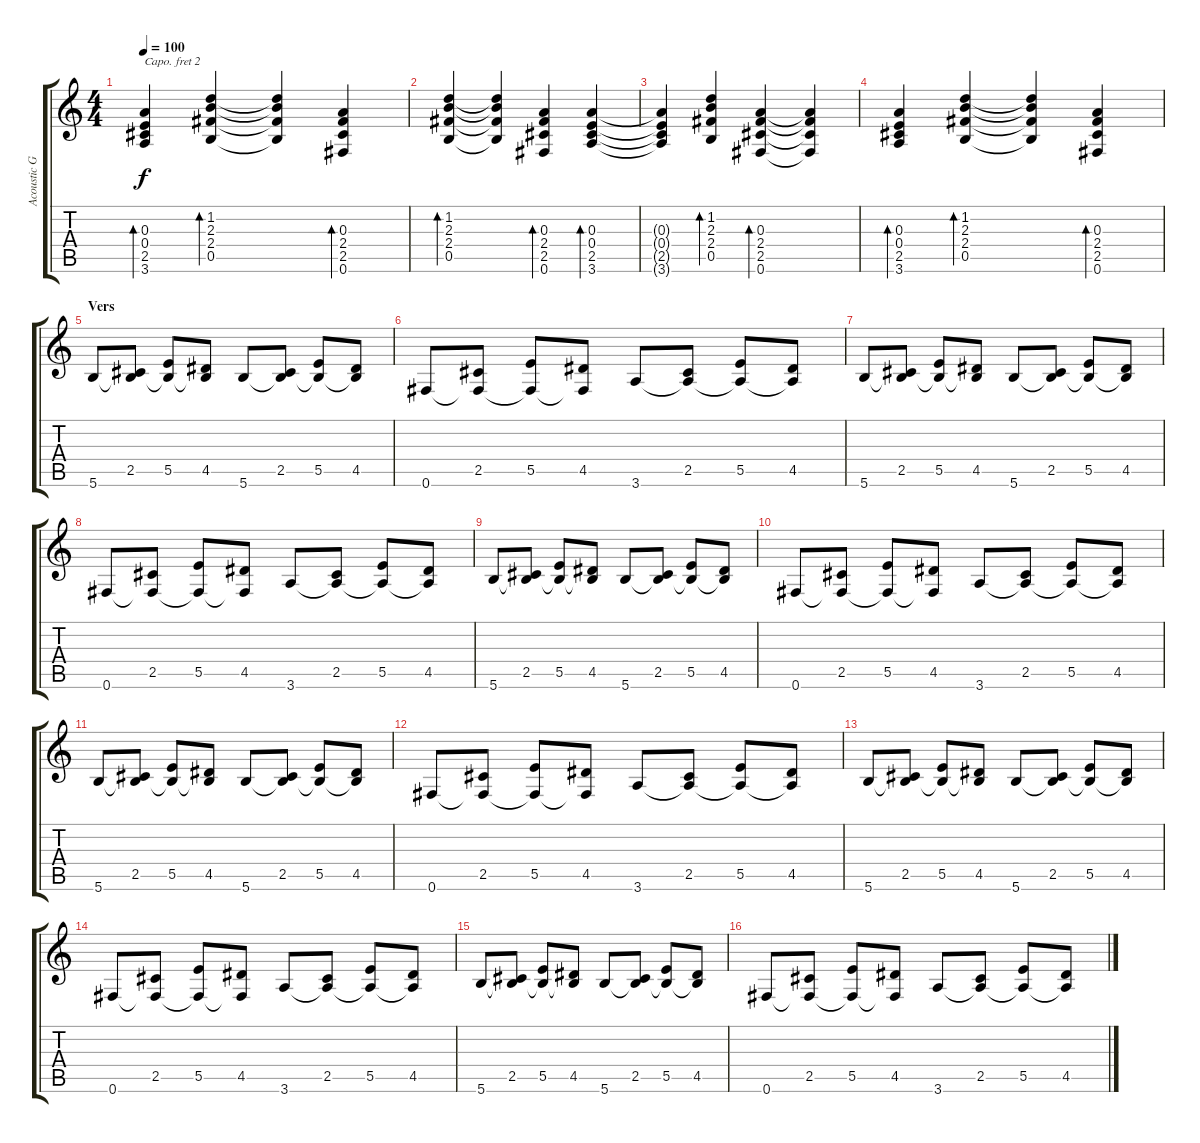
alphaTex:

\track ("Acoustic Guitar 2" "Acoustic G") {instrument acousticguitarnylon}
\staff {score tabs}
\capo 2
\tuning (E4 B3 G3 D3 A2 E2) {hide}
\ts (4 4)
\tempo 100
\clef g2
\ks c
(0.3 0.4 2.5 3.6).4{bd 120 dy f} (1.2 2.3 2.4 0.5).4{bd 120} (1.2{t} 2.3{t} 2.4{t} 0.5{t}).4 (0.3 2.4 2.5 0.6).4{bd 120} |
(1.2 2.3 2.4 0.5).4{bd 120} (1.2{t} 2.3{t} 2.4{t} 0.5{t}).4 (0.3 2.4 2.5 0.6).4{bd 120} (0.3 0.4 2.5 3.6).4{bd 120} |
(0.3{t} 0.4{t} 2.5{t} 3.6{t}).4 (1.2 2.3 2.4 0.5).4{bd 120} (0.3 2.4 2.5 0.6).4{bd 120} (0.3{t} 2.4{t} 2.5{t} 0.6{t}).4 |
(0.3 0.4 2.5 3.6).4{bd 120} (1.2 2.3 2.4 0.5).4{bd 120} (1.2{t} 2.3{t} 2.4{t} 0.5{t}).4 (0.3 2.4 2.5 0.6).4{bd 120} |
\section ("" "Vers")
5.6.8 (2.5 5.6{t}).8 (5.5 5.6{t}).8 (4.5 5.6{t}).8 5.6.8 (2.5 5.6{t}).8 (5.5 5.6{t}).8 (4.5 5.6{t}).8 |
0.6.8 (2.5 0.6{t}).8 (5.5 0.6{t}).8 (4.5 0.6{t}).8 3.6.8 (2.5 3.6{t}).8 (5.5 3.6{t}).8 (4.5 3.6{t}).8 |
5.6.8 (2.5 5.6{t}).8 (5.5 5.6{t}).8 (4.5 5.6{t}).8 5.6.8 (2.5 5.6{t}).8 (5.5 5.6{t}).8 (4.5 5.6{t}).8 |
0.6.8 (2.5 0.6{t}).8 (5.5 0.6{t}).8 (4.5 0.6{t}).8 3.6.8 (2.5 3.6{t}).8 (5.5 3.6{t}).8 (4.5 3.6{t}).8 |
5.6.8 (2.5 5.6{t}).8 (5.5 5.6{t}).8 (4.5 5.6{t}).8 5.6.8 (2.5 5.6{t}).8 (5.5 5.6{t}).8 (4.5 5.6{t}).8 |
0.6.8 (2.5 0.6{t}).8 (5.5 0.6{t}).8 (4.5 0.6{t}).8 3.6.8 (2.5 3.6{t}).8 (5.5 3.6{t}).8 (4.5 3.6{t}).8 |
5.6.8 (2.5 5.6{t}).8 (5.5 5.6{t}).8 (4.5 5.6{t}).8 5.6.8 (2.5 5.6{t}).8 (5.5 5.6{t}).8 (4.5 5.6{t}).8 |
0.6.8 (2.5 0.6{t}).8 (5.5 0.6{t}).8 (4.5 0.6{t}).8 3.6.8 (2.5 3.6{t}).8 (5.5 3.6{t}).8 (4.5 3.6{t}).8 |
5.6.8 (2.5 5.6{t}).8 (5.5 5.6{t}).8 (4.5 5.6{t}).8 5.6.8 (2.5 5.6{t}).8 (5.5 5.6{t}).8 (4.5 5.6{t}).8 |
0.6.8 (2.5 0.6{t}).8 (5.5 0.6{t}).8 (4.5 0.6{t}).8 3.6.8 (2.5 3.6{t}).8 (5.5 3.6{t}).8 (4.5 3.6{t}).8 |
5.6.8 (2.5 5.6{t}).8 (5.5 5.6{t}).8 (4.5 5.6{t}).8 5.6.8 (2.5 5.6{t}).8 (5.5 5.6{t}).8 (4.5 5.6{t}).8 |
0.6.8 (2.5 0.6{t}).8 (5.5 0.6{t}).8 (4.5 0.6{t}).8 3.6.8 (2.5 3.6{t}).8 (5.5 3.6{t}).8 (4.5 3.6{t}).8
